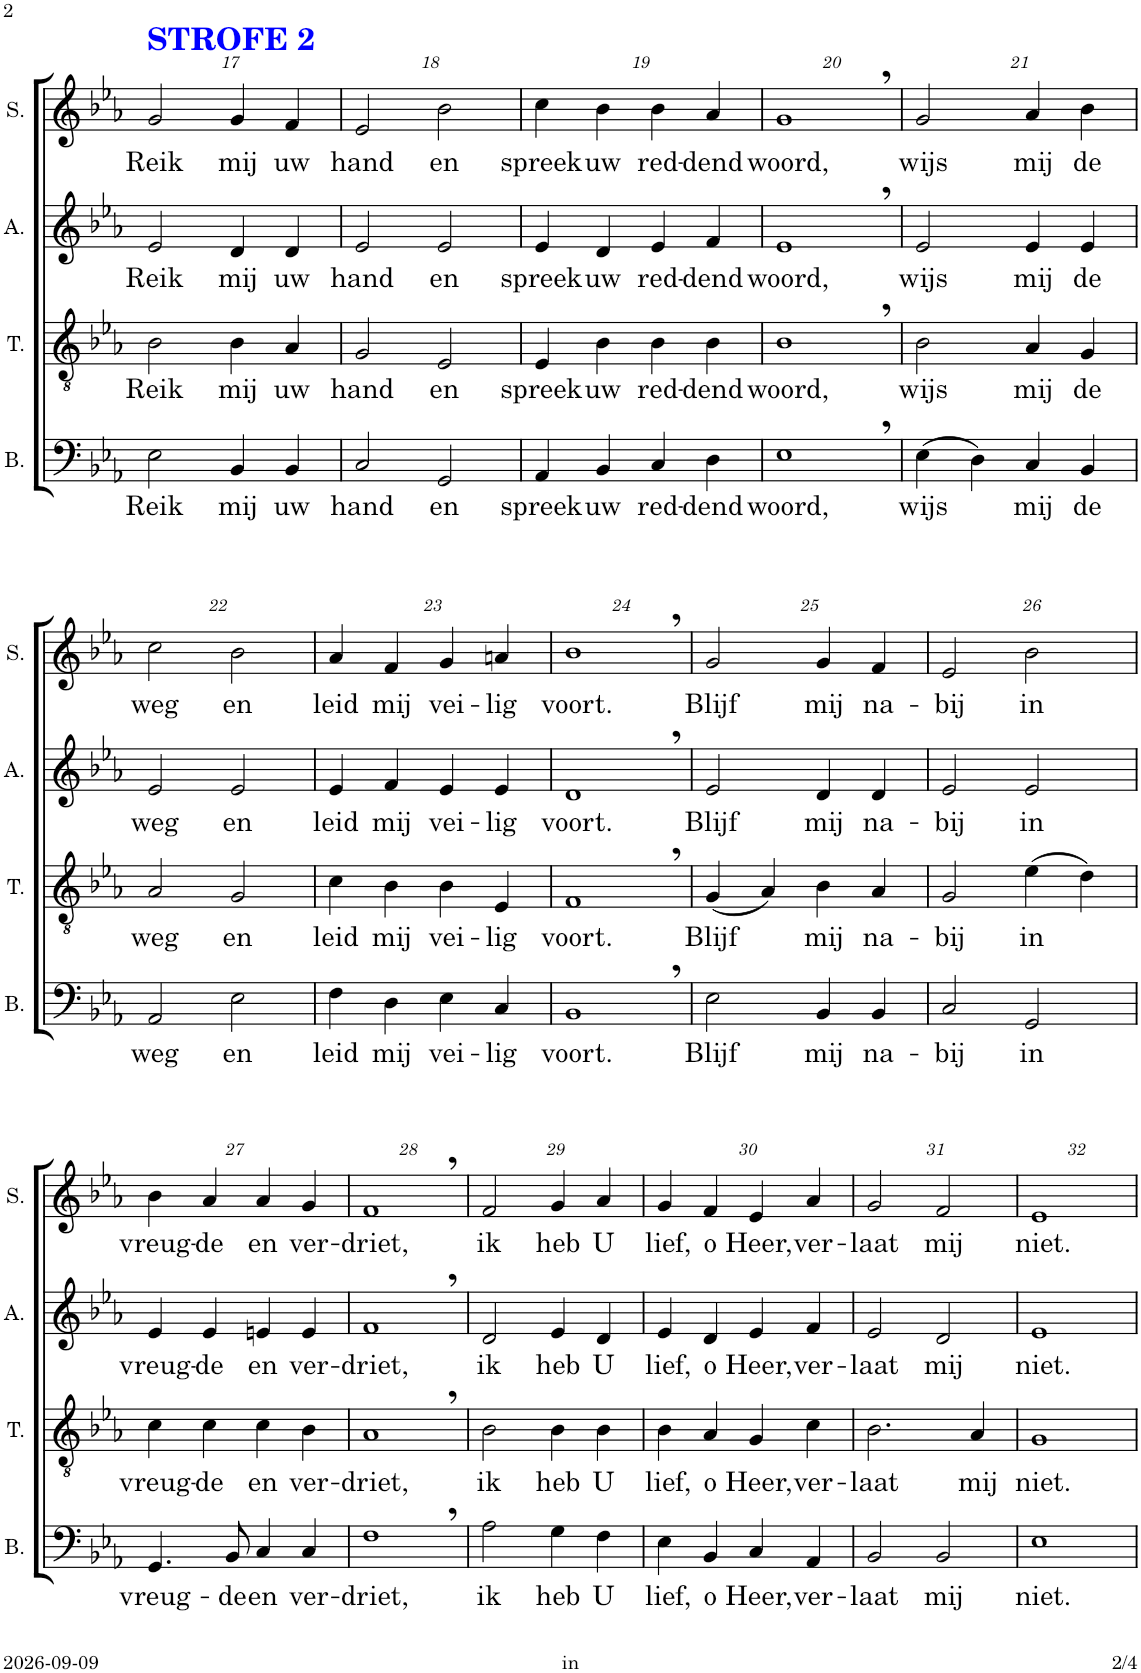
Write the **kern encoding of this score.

**kern	**text	**kern	**text	**kern	**text	**kern	**text
*part4	*part4	*part3	*part3	*part2	*part2	*part1	*part1
*staff4	*staff4	*staff3	*staff3	*staff2	*staff2	*staff1	*staff1
*I"Bass	*	*I"Tenor	*	*I"Alto	*	*I"Soprano	*
*I'B.	*	*I'T.	*	*I'A.	*	*I'S.	*
!!LO:PB:g=z
*clefF4	*	*clefGv2	*	*clefG2	*	*clefG2	*
*k[b-e-a-]	*	*k[b-e-a-]	*	*k[b-e-a-]	*	*k[b-e-a-]	*
*M4/4	*	*M4/4	*	*M4/4	*	*M4/4	*
=17	=17	=17	=17	=17	=17	=17	=17
!	!	!	!	!	!	!LO:TX:a:B:color=#0000FF:t=STROFE 2	!
!	!LO:LY:b	!	!LO:LY:b	!	!LO:LY:b	!	!LO:LY:b
2E-\	Reik	2B-\	Reik	2e-/	Reik	2g/	Reik
!	!LO:LY:b	!	!LO:LY:b	!	!LO:LY:b	!	!LO:LY:b
4BB-/	mij	4B-\	mij	4d/	mij	4g/	mij
!	!LO:LY:b	!	!LO:LY:b	!	!LO:LY:b	!	!LO:LY:b
4BB-/	uw	4A-/	uw	4d/	uw	4f/	uw
=18	=18	=18	=18	=18	=18	=18	=18
!	!LO:LY:b	!	!LO:LY:b	!	!LO:LY:b	!	!LO:LY:b
2C/	hand	2G/	hand	2e-/	hand	2e-/	hand
!	!LO:LY:b	!	!LO:LY:b	!	!LO:LY:b	!	!LO:LY:b
2GG/	en	2E-/	en	2e-/	en	2b-\	en
=19	=19	=19	=19	=19	=19	=19	=19
!	!LO:LY:b	!	!LO:LY:b	!	!LO:LY:b	!	!LO:LY:b
4AA-/	spreek	4E-/	spreek	4e-/	spreek	4cc\	spreek
!	!LO:LY:b	!	!LO:LY:b	!	!LO:LY:b	!	!LO:LY:b
4BB-/	uw	4B-\	uw	4d/	uw	4b-\	uw
!	!LO:LY:b	!	!LO:LY:b	!	!LO:LY:b	!	!LO:LY:b
4C/	red-	4B-\	red-	4e-/	red-	4b-\	red-
!	!LO:LY:b	!	!LO:LY:b	!	!LO:LY:b	!	!LO:LY:b
4D\	-dend	4B-\	-dend	4f/	-dend	4a-/	-dend
=20	=20	=20	=20	=20	=20	=20	=20
!	!LO:LY:b	!	!LO:LY:b	!	!LO:LY:b	!	!LO:LY:b
1E-,	woord,	1B-,	woord,	1e-,	woord,	1g,	woord,
=21	=21	=21	=21	=21	=21	=21	=21
!	!LO:LY:b	!	!LO:LY:b	!	!LO:LY:b	!	!LO:LY:b
(4E-\	wijs	2B-\	wijs	2e-/	wijs	2g/	wijs
4D\)	.	.	.	.	.	.	.
!	!LO:LY:b	!	!LO:LY:b	!	!LO:LY:b	!	!LO:LY:b
4C/	mij	4A-/	mij	4e-/	mij	4a-/	mij
!	!LO:LY:b	!	!LO:LY:b	!	!LO:LY:b	!	!LO:LY:b
4BB-/	de	4G/	de	4e-/	de	4b-\	de
!!LO:LB:g=z
=22	=22	=22	=22	=22	=22	=22	=22
!	!LO:LY:b	!	!LO:LY:b	!	!LO:LY:b	!	!LO:LY:b
2AA-/	weg	2A-/	weg	2e-/	weg	2cc\	weg
!	!LO:LY:b	!	!LO:LY:b	!	!LO:LY:b	!	!LO:LY:b
2E-\	en	2G/	en	2e-/	en	2b-\	en
=23	=23	=23	=23	=23	=23	=23	=23
!	!LO:LY:b	!	!LO:LY:b	!	!LO:LY:b	!	!LO:LY:b
4F\	leid	4c\	leid	4e-/	leid	4a-/	leid
!	!LO:LY:b	!	!LO:LY:b	!	!LO:LY:b	!	!LO:LY:b
4D\	mij	4B-\	mij	4f/	mij	4f/	mij
!	!LO:LY:b	!	!LO:LY:b	!	!LO:LY:b	!	!LO:LY:b
4E-\	vei-	4B-\	vei-	4e-/	vei-	4g/	vei-
!	!LO:LY:b	!	!LO:LY:b	!	!LO:LY:b	!	!LO:LY:b
4C/	-lig	4E-/	-lig	4e-/	-lig	4an/	-lig
=24	=24	=24	=24	=24	=24	=24	=24
!	!LO:LY:b	!	!LO:LY:b	!	!LO:LY:b	!	!LO:LY:b
1BB-,	voort.	1F,	voort.	1d,	voort.	1b-,	voort.
=25	=25	=25	=25	=25	=25	=25	=25
!	!LO:LY:b	!	!LO:LY:b	!	!LO:LY:b	!	!LO:LY:b
2E-\	Blijf	(4G/	Blijf	2e-/	Blijf	2g/	Blijf
.	.	4A-/)	.	.	.	.	.
!	!LO:LY:b	!	!LO:LY:b	!	!LO:LY:b	!	!LO:LY:b
4BB-/	mij	4B-\	mij	4d/	mij	4g/	mij
!	!LO:LY:b	!	!LO:LY:b	!	!LO:LY:b	!	!LO:LY:b
4BB-/	na-	4A-/	na-	4d/	na-	4f/	na-
=26	=26	=26	=26	=26	=26	=26	=26
!	!LO:LY:b	!	!LO:LY:b	!	!LO:LY:b	!	!LO:LY:b
2C/	-bij	2G/	-bij	2e-/	-bij	2e-/	-bij
!	!LO:LY:b	!	!LO:LY:b	!	!LO:LY:b	!	!LO:LY:b
2GG/	in	(4e-\	in	2e-/	in	2b-\	in
.	.	4d\)	.	.	.	.	.
!!LO:LB:g=z
=27	=27	=27	=27	=27	=27	=27	=27
!	!LO:LY:b	!	!LO:LY:b	!	!LO:LY:b	!	!LO:LY:b
4.GG/	vreug-	4c\	vreug-	4e-/	vreug-	4b-\	vreug-
!	!	!	!LO:LY:b	!	!LO:LY:b	!	!LO:LY:b
.	.	4c\	-de	4e-/	-de	4a-/	-de
!	!LO:LY:b	!	!	!	!	!	!
8BB-/	-de	.	.	.	.	.	.
!	!LO:LY:b	!	!LO:LY:b	!	!LO:LY:b	!	!LO:LY:b
4C/	en	4c\	en	4en/	en	4a-/	en
!	!LO:LY:b	!	!LO:LY:b	!	!LO:LY:b	!	!LO:LY:b
4C/	ver-	4B-\	ver-	4e/	ver-	4g/	ver-
=28	=28	=28	=28	=28	=28	=28	=28
!	!LO:LY:b	!	!LO:LY:b	!	!LO:LY:b	!	!LO:LY:b
1F,	-driet,	1A-,	-driet,	1f,	-driet,	1f,	-driet,
=29	=29	=29	=29	=29	=29	=29	=29
!	!LO:LY:b	!	!LO:LY:b	!	!LO:LY:b	!	!LO:LY:b
2A-\	ik	2B-\	ik	2d/	ik	2f/	ik
!	!LO:LY:b	!	!LO:LY:b	!	!LO:LY:b	!	!LO:LY:b
4G\	heb	4B-\	heb	4e-/	heb	4g/	heb
!	!LO:LY:b	!	!LO:LY:b	!	!LO:LY:b	!	!LO:LY:b
4F\	U	4B-\	U	4d/	U	4a-/	U
=30	=30	=30	=30	=30	=30	=30	=30
!	!LO:LY:b	!	!LO:LY:b	!	!LO:LY:b	!	!LO:LY:b
4E-\	lief,	4B-\	lief,	4e-/	lief,	4g/	lief,
!	!LO:LY:b	!	!LO:LY:b	!	!LO:LY:b	!	!LO:LY:b
4BB-/	o	4A-/	o	4d/	o	4f/	o
!	!LO:LY:b	!	!LO:LY:b	!	!LO:LY:b	!	!LO:LY:b
4C/	Heer,	4G/	Heer,	4e-/	Heer,	4e-/	Heer,
!	!LO:LY:b	!	!LO:LY:b	!	!LO:LY:b	!	!LO:LY:b
4AA-/	ver-	4c\	ver-	4f/	ver-	4a-/	ver-
=31	=31	=31	=31	=31	=31	=31	=31
!	!LO:LY:b	!	!LO:LY:b	!	!LO:LY:b	!	!LO:LY:b
2BB-/	-laat	2.B-\	-laat	2e-/	-laat	2g/	-laat
!	!LO:LY:b	!	!	!	!LO:LY:b	!	!LO:LY:b
2BB-/	mij	.	.	2d/	mij	2f/	mij
!	!	!	!LO:LY:b	!	!	!	!
.	.	4A-/	mij	.	.	.	.
=32	=32	=32	=32	=32	=32	=32	=32
!	!LO:LY:b	!	!LO:LY:b	!	!LO:LY:b	!	!LO:LY:b
1E-	niet.	1G	niet.	1e-	niet.	1e-	niet.
=	=	=	=	=	=	=	=
*-	*-	*-	*-	*-	*-	*-	*-
